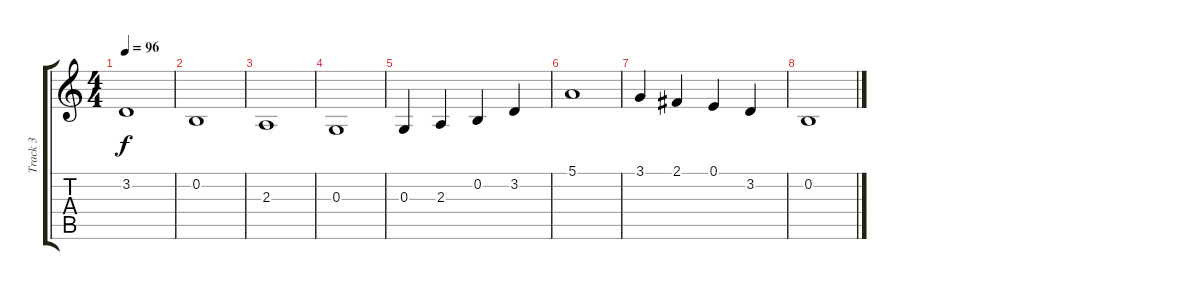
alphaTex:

\track ("Track 3" "Track 3") {instrument violin}
\staff {score tabs}
\tuning (E4 B3 G3 D3 A2 E2) {hide}
\ts (4 4)
\tempo 96
\clef g2
\ks c
3.2.1{dy f} |
0.2.1 |
2.3.1 |
0.3.1 |
0.3.4 2.3.4 0.2.4 3.2.4 |
5.1.1 |
3.1.4 2.1.4 0.1.4 3.2.4 |
0.2.1
